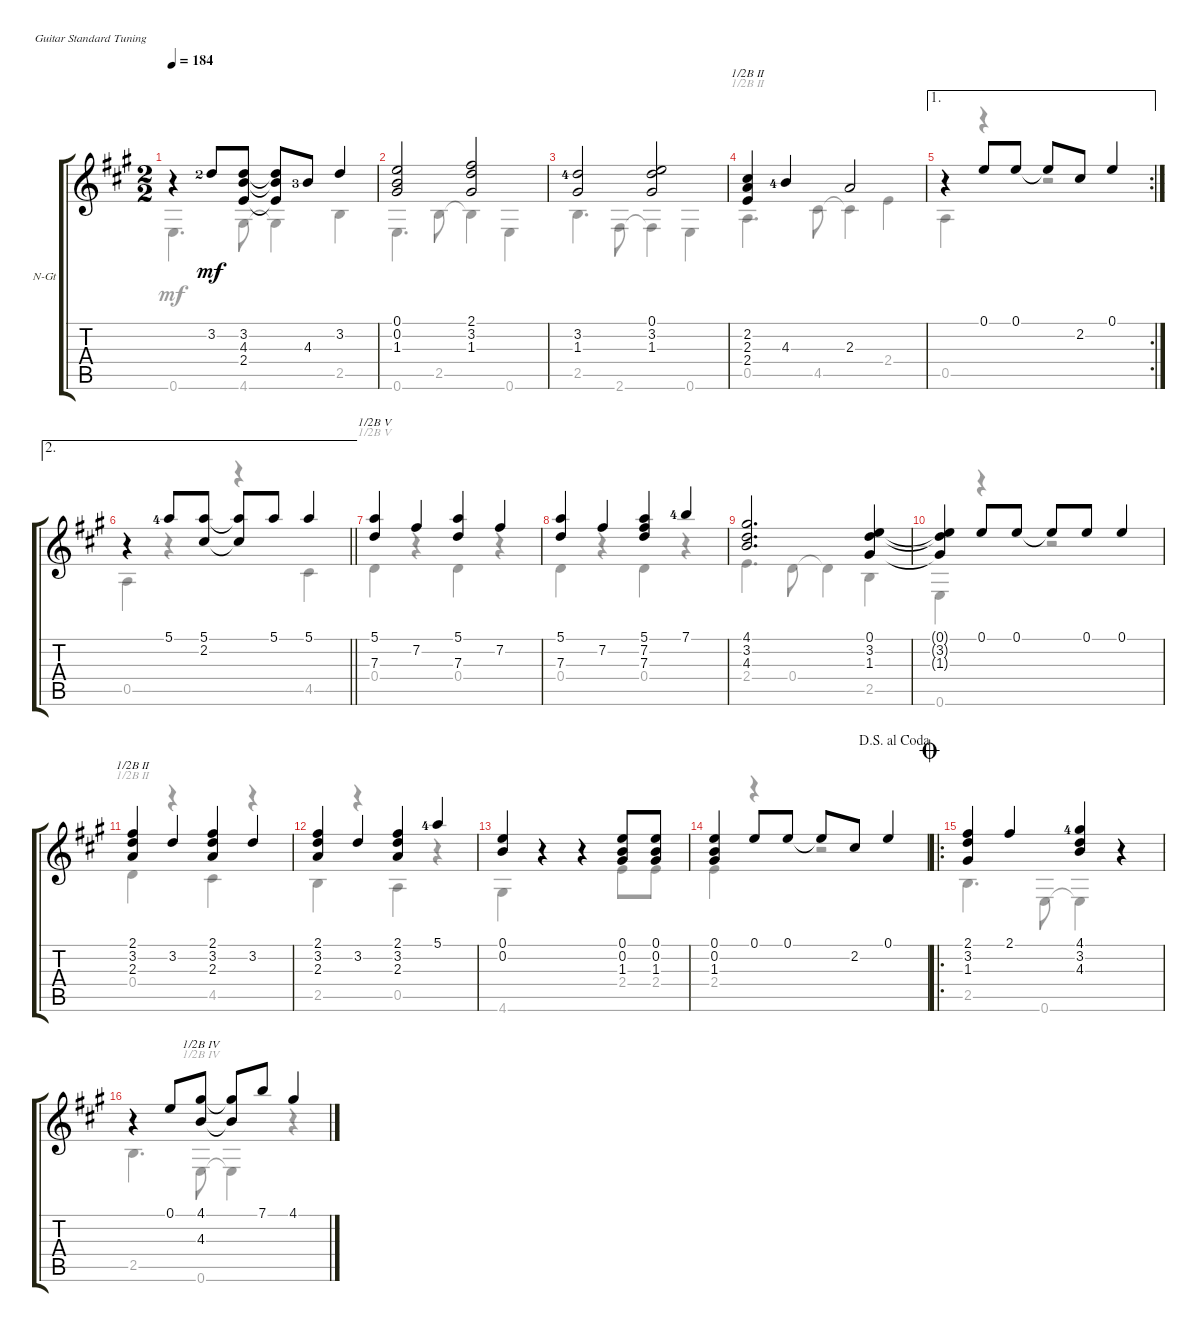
\defaultSystemsLayout 4
\bracketExtendMode groupsimilarinstruments
\firstSystemTrackNameOrientation horizontal
\otherSystemsTrackNameOrientation horizontal
\track ("Nylon Guitar" "N-Gt") {instrument acousticguitarsteel}
\staff {score tabs}
\tuning (E4 B3 G3 D3 A2 E2)
\voice
\ts (2 2)
\tempo 184
\clef g2
\ks a
r.4{dy mf} 3.2{lf 3}.8 (3.2 4.3 2.4).8 (2.4{t} 4.3{t} 3.2{t}).8 4.3{lf 4}.8 3.2.4 |
(0.1 0.2 1.3).2 (1.3 3.2 2.1).2 |
(3.2{lf 5} 1.3).2 (0.1 3.2 1.3).2 |
(2.2 2.3 2.4).4{barre (2 half)} 4.3{lf 5}.4 2.3.2 |
\ae 1
\rc 2
r.4 0.1.8 0.1.8 0.1{t}.8 2.2.8 0.1.4 |
\ae 2
\barLineRight lightlight
r.4 5.1{lf 5}.8 (5.1 2.2).8 (2.2{t} 5.1{t}).8 5.1.8 5.1.4 |
(5.1 7.3).4{barre (5 half)} 7.2.4 (5.1 7.3).4 7.2.4 |
(5.1 7.3).4 7.2.4 (5.1 7.2 7.3).4 7.1{lf 5}.4 |
(4.1 3.2 4.3).2{d} (0.1 3.2 1.3).4 |
(1.3{t} 3.2{t} 0.1{t}).4 0.1.8 0.1.8 0.1{t}.8 0.1.8 0.1.4 |
(2.1 3.2 2.3).4{barre (2 half)} 3.2.4 (2.1 3.2 2.3).4 3.2.4 |
(2.1 3.2 2.3).4 3.2.4 (2.1 3.2 2.3).4 5.1{lf 5}.4 |
(0.1 0.2).4 r.4 r.4 (0.1 0.2 1.3).8 (1.3 0.2 0.1).8 |
\jump dalsegnoalcoda
(0.1 0.2 1.3).4 0.1.8 0.1.8 0.1{t}.8 2.2.8 0.1.4 |
\ro
\jump coda
(2.1 3.2 1.3).4 2.1.4 (4.1{lf 5} 3.2 4.3).4 r.4 |
r.4 0.1.8 (4.1 4.3).8{barre (4 half)} (4.3{t} 4.1{t}).8 7.1.8 4.1.4
\voice
\clef g2
\ottava regular
\simile none
\ks a
0.6.4{d dy mf} 4.6.8 4.6{t}.4 2.5.4 |
0.6.4{d} 2.5.8 2.5{t}.4 0.6.4 |
2.5.4{d} 2.6.8 2.6{t}.4 0.6.4 |
0.5.4{d barre (2 half)} 4.5.8 4.5{t}.4 2.4.4 |
0.5.4 r.4 r.2 |
\barLineRight lightlight
0.5.4 r.4 r.4 4.5.4 |
0.4.4{barre (5 half)} r.4 0.4.4 r.4 |
0.4.4 r.4 0.4.4 r.4 |
2.4.4{d} 0.4.8 0.4{t}.4 2.5.4 |
0.6.4 r.4 r.2 |
0.4.4{barre (2 half)} r.4 4.5.4 r.4 |
2.5.4 r.4 0.5.4 r.4 |
4.6.4 r.4 r.4 2.4.8 2.4.8 |
2.4.4 r.4 r.2 |
2.5.4{d} 0.6.8 0.6{t}.4 r.4 |
2.5.4{d} 0.6.8{barre (4 half)} 0.6{t}.4 r.4
